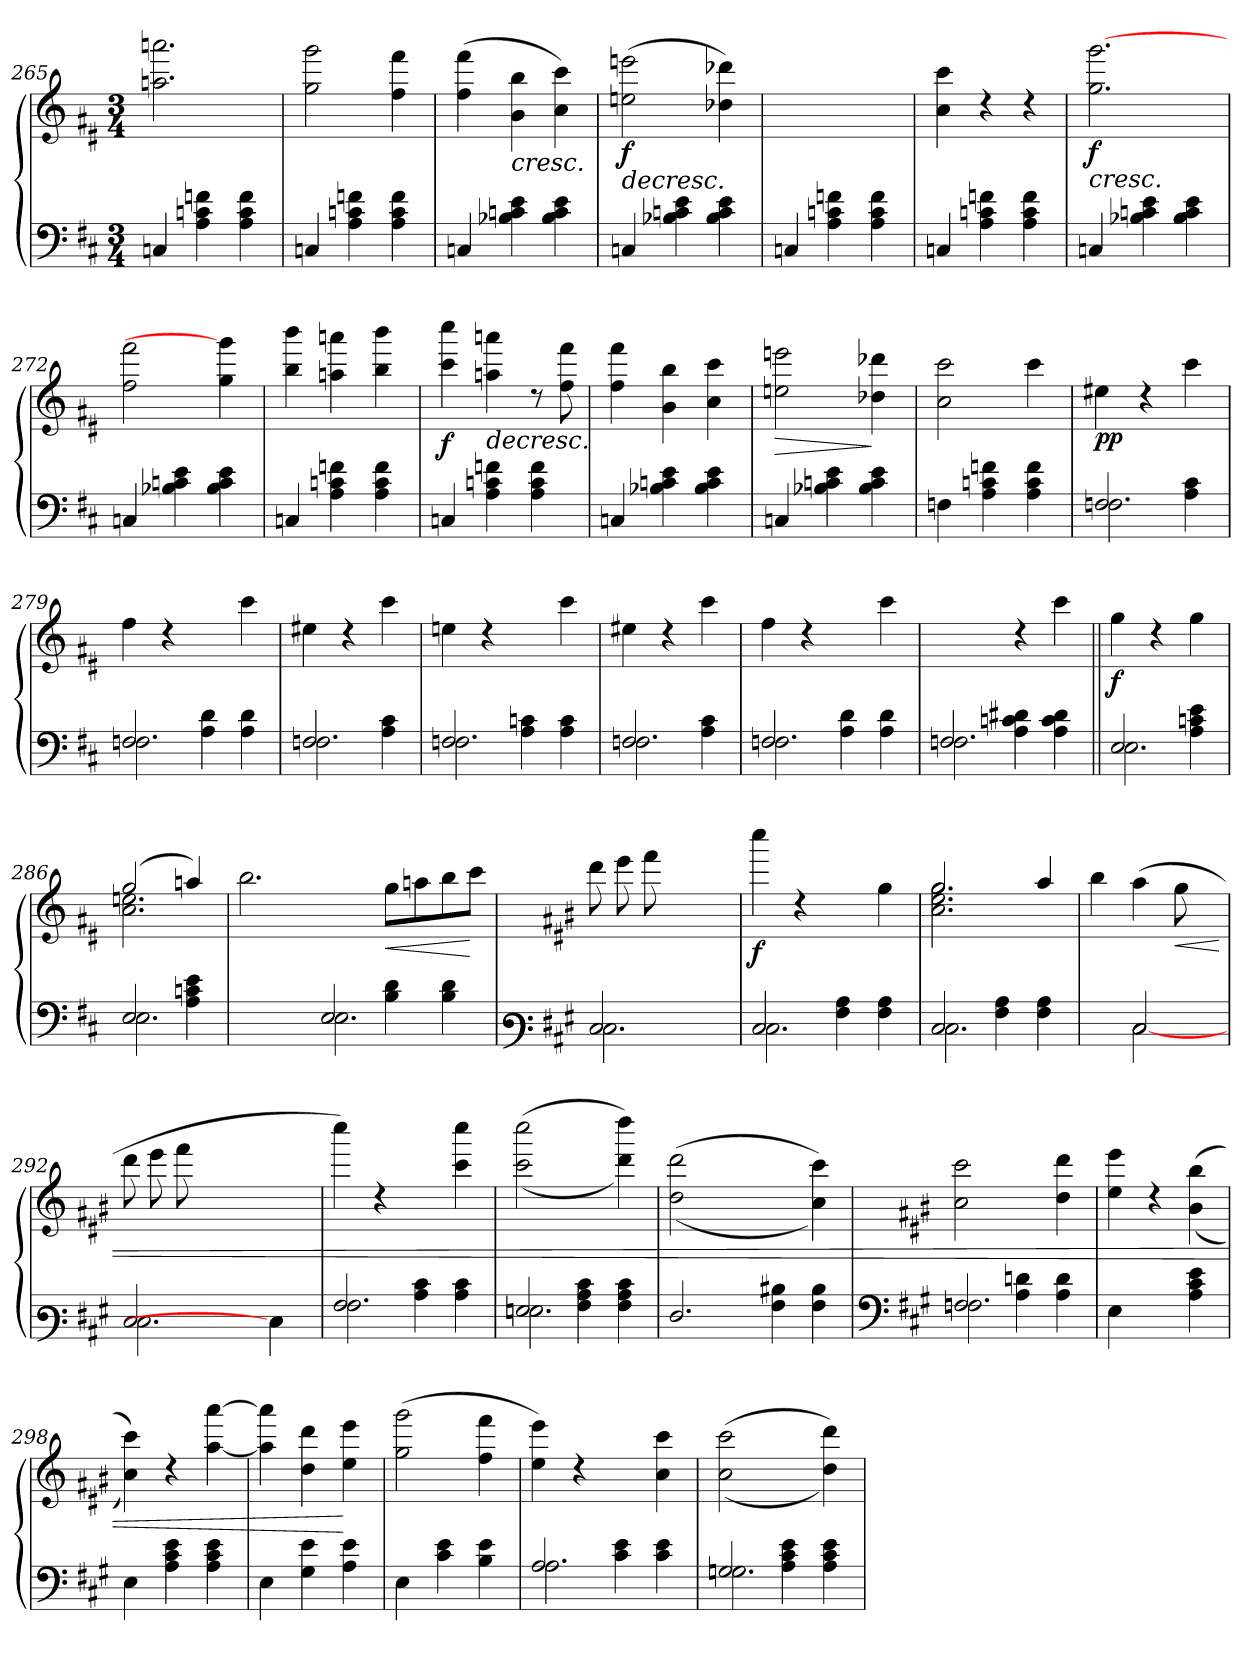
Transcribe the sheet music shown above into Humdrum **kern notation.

**kern	**kern	**dynam
*part1	*part1	*part1
*staff2	*staff1	*staff1/2
!!LO:LB:g=z
*clefF4	*clefG3	*
*k[f#c#]	*k[f#c#]	*
*M3/4	*M3/4	*
=265	=265	=265
4C/	2.ff\ 2.fff\	.
4A\ 4c\ 4f\	.	.
4A\ 4c\ 4f\	.	.
=266	=266	=266
4C/	2ee\ 2eee\	.
4A\ 4c\ 4f\	.	.
4A\ 4c\ 4f\	4dd\ 4ddd\	.
=267	=267	=267
4C/	(>4dd\ 4ddd\	.
!	!	!LO:HP:b
4B-X\ 4c\ 4e\	4g\ 4gg\	<
4B-\ 4c\ 4e\	4a\ 4aa\)	.
=268	=268	=268
!	!	!LO:HP:b
!	!	!LO:DY:n=1:b
4C/	(<2cc\ 2ccc\	> f
4B-X\ 4c\ 4e\	.	.
4B-\ 4c\ 4e\	4b-X\ 4bb-X\)	.
=269	=269	=269
4C/	2.ryy	.
4A\ 4c\ 4f\	.	.
4A\ 4c\ 4f\	.	.
=270	=270	=270
4C/	(<(4a\ 4aa\	.
4A\ 4c\ 4f\	4rb	.
4A\ 4c\ 4f\	4rb	.
=271	=271	=271
!	!	!LO:HP:b
!	!	!LO:DY:n=1:b
4C/	2.ee\ [>2.eee\	< f
4B-X\ 4c\ 4e\	.	.
4B-\ 4c\ 4e\	.	.
=272	=272	=272
4C/	2dd\ 2ddd\	.
4B-X\ 4c\ 4e\	.	.
4B-\ 4c\ 4e\	4ee\ 4eee\]	.
!!LO:LB:g=z
=273	=273	=273
4C/	4gg\ 4ggg\	.
4A\ 4c\ 4f\	4ff\ 4fff\	.
4A\ 4c\ 4f\	4gg\ 4ggg\	.
=274	=274	=274
!	!	!LO:DY:b
4C/	4aa\ 4aaa\	f
!	!	!LO:HP:b
4A\ 4c\ 4f\	4ff\ 4fff\	>
4A\ 4c\ 4f\	8rb	.
.	8dd\ 8ddd\	.
=275	=275	=275
4C/	4dd\ 4ddd\	.
4B-X\ 4c\ 4e\	4g\ 4gg\	.
4B-\ 4c\ 4e\	4a\ 4aa\	[
=276	=276	=276
!	!	!LO:HP:b
4C/	2cc\ 2ccc\	>
4B-X\ 4c\ 4e\	.	.
4B-\ 4c\ 4e\	4b-X\ 4bb-X\	]
=277	=277	=277
4F\	2a\ 2aa\	.
4A\ 4c\ 4f\	.	.
4A\ 4c\ 4f\	4aa\	.
=278	=278	=278
*^	*	*
!	!	!	!LO:DY:b
2F/	2.F\	4cc#X\	pp
.	.	4rb	.
4A\ 4c#\	.	4aa\	.
=279	=279	=279	=279
2F/	2.F\	4dd\	.
.	.	4rb	.
4A\ 4d\	.	4ryy	.
4A\ 4d\	4ryy	4aa\	.
=280	=280	=280	=280
2F/	2.F\	4cc#X\	.
.	.	4rb	.
4A\ 4c#\	.	4aa\	.
!!LO:LB:g=z
=281	=281	=281	=281
2F/	2.F\	4cc\	.
.	.	4rb	.
4A\ 4cn\	.	4ryy	.
4A\ 4c\	4ryy	4aa\	.
=282	=282	=282	=282
2F/	2.F\	4cc#X\	.
.	.	4rb	.
4A\ 4c#\	.	4aa\	.
=283	=283	=283	=283
2F/	2.F\	4dd\	.
.	.	4rb	.
4A\ 4d\	.	4ryy	.
4A\ 4d\	4ryy	4aa\	.
=284	=284	=284	=284
2F/	2.F\	2ryy	.
4A\ 4cn\ 4d#X\	.	4rb	.
4A\ 4c\ 4d#\	4ryy	4aa\	.
=285||	=285||	=285||	=285||
!	!	!	!LO:DY:b
2E/	2.E\	4ee\	f
.	.	4rb	.
4A\ 4c\ 4e\	.	4ee\	.
=286	=286	=286	=286
*	*	*^	*
2E/	2.E\	(>2ee/	2.a\ 2.cc\	.
4A\ 4c\ 4e\	.	4ff/)	.	.
*	*	*v	*v	*
=287	=287	=287	=287
2.ryy	2.ryy	2.gg\	.
2E/	2.E\	2ryy	.
!	!	!	!LO:HP:b
4B\ 4d\	.	8ee\L	<
.	.	8ff\	.
4B\ 4d\	4ryy	8gg\	.
.	.	8aa\J	[
!!LO:LB:g=z
=288	=288	=288	=288
*clefF3	*	*	*
*k[f#c#g#]	*	*k[f#c#g#]	*
2E/	2.E\	8bb\L	.
.	.	8ccc#\	.
.	.	8ddd\	.
.	.	4.ryy	.
4ryy	.	.	.
=289	=289	=289	=289
!	!	!	!LO:DY:b
2E/	2.E\	4aaa\	f
.	.	4rb	.
4A\ 4c#\	.	4ryy	.
4A\ 4c#\	4ryy	4ee\	.
=290	=290	=290	=290
*	*	*^	*
2E/	2.E\	2ee/	2.a\ 2.cc#\ 2.ee\	.
4A\ 4c#\	.	2ryy	.	.
4A\ 4c#\	4ryy	.	4ff#/	.
*	*	*v	*v	*
=291	=291	=291	=291
4ryy	4ryy	4gg#\	.
2E/	[2E\	(>4ff#\	.
!	!	!	!LO:HP:b
.	.	8ee\L	<
.	.	8ryy	.
=292	=292	=292	=292
2E/	2.E\	8bb\L	.
.	.	8ccc#\	.
.	.	8ddd\	.
.	.	2ryy	.
2ryy	.	.	.
.	4E\]	.	.
.	.	8ryy	.
=293	=293	=293	=293
2A/	2.A\	4aaa\)	.
.	.	4rb	.
4c#\ 4e\	.	4ryy	.
4c#\ 4e\	4ryy	4aa\ 4aaa\	.
=294	=294	=294	=294
2Gn/	2.Gn\	(<(>2aa\ 2aaa\	.
4A\ 4c#\ 4e\	.	4ryy	.
4A\ 4c#\ 4e\	4ryy	4bb\ 4bbb\))	.
*v	*v	*	*
=295	=295	=295
2.F#/	(<(>2b\ 2bb\	.
.	2ryy	]
4A\ 4d#X\	.	.
4A\ 4d#\	4a\ 4aa\))	.
!!LO:PB:g=z
=296	=296	=296
*clefF4	*	*
*k[f#c#g#]	*k[f#c#g#]	*
*^	*	*
2Fn/	2.Fn\	2a\ 2aa\	.
4A\ 4dn\	.	4ryy	.
4A\ 4d\	4ryy	4b\ 4bb\	.
*v	*v	*	*
=297	=297	=297
4E\	4cc#\ 4ccc#\	.
4ryy	4rb	.
4A\ 4c#\ 4e\	(<(>4g#\ 4gg#\	.
=298	=298	=298
4E\	4a\ 4aa\))	.
4A\ 4c#\ 4e\	4rb	.
4A\ 4c#\ 4e\	[<4ff#\ [>4fff#\	]
=299	=299	=299
4E\	4ff#\] 4fff#\]	.
4G#\ 4e\	4b\ 4bb\	.
4A\ 4e\	4cc#\ 4ccc#\	[
=300	=300	=300
4E\	(>2ee\ 2eee\	.
4c#\ 4e\	.	.
4B\ 4e\	4dd\ 4ddd\	[
=301	=301	=301
*^	*	*
2A/	2.A\	4cc#\ 4ccc#\)	.
.	.	4rb	.
4c#\ 4e\	.	4ryy	.
4c#\ 4e\	4ryy	4a\ 4aa\	.
=302	=302	=302	=302
2Gn/	2.Gn\	(<(>2a\ 2aa\	.
4A\ 4c#\ 4e\	.	4ryy	.
4A\ 4c#\ 4e\	4ryy	4b\ 4bb\))	.
*v	*v	*	*
=	=	=
*-	*-	*-
